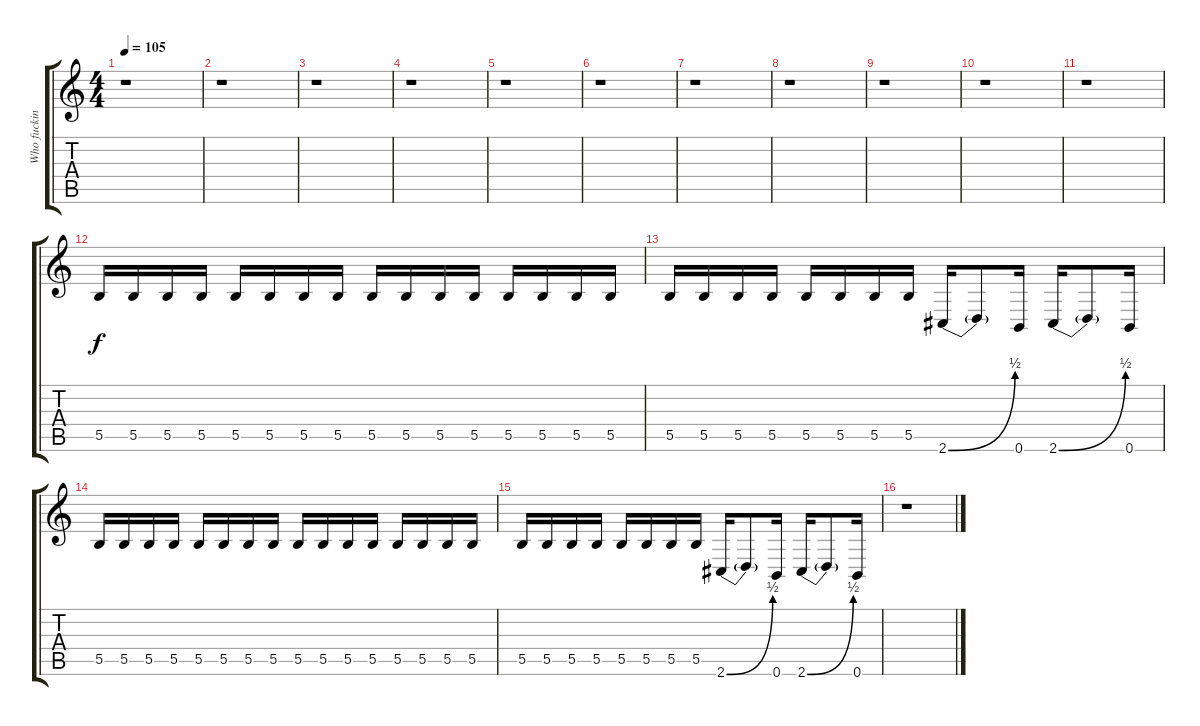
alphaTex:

\track ("Who fucking Knows - Fills" "Who fuckin") {instrument distortionguitar}
\staff {score tabs}
\tuning (Db4 Ab3 E3 B2 Gb2 B1) {hide}
\ts (4 4)
\tempo 105
\clef g2
\ks c
r.1{dy f} |
r.1 |
r.1 |
r.1 |
r.1 |
r.1 |
r.1 |
r.1 |
r.1 |
r.1 |
r.1 |
5.5.16 5.5.16 5.5.16 5.5.16 5.5.16 5.5.16 5.5.16 5.5.16 5.5.16 5.5.16 5.5.16 5.5.16 5.5.16 5.5.16 5.5.16 5.5.16 |
5.5.16 5.5.16 5.5.16 5.5.16 5.5.16 5.5.16 5.5.16 5.5.16 2.6{be (bend 0 0 60 2)}.16 2.6{t}.8 0.6.16 2.6{be (bend 0 0 60 2)}.16 2.6{t}.8 0.6.16 |
5.5.16 5.5.16 5.5.16 5.5.16 5.5.16 5.5.16 5.5.16 5.5.16 5.5.16 5.5.16 5.5.16 5.5.16 5.5.16 5.5.16 5.5.16 5.5.16 |
5.5.16 5.5.16 5.5.16 5.5.16 5.5.16 5.5.16 5.5.16 5.5.16 2.6{be (bend 0 0 60 2)}.16 2.6{t}.8 0.6.16 2.6{be (bend 0 0 60 2)}.16 2.6{t}.8 0.6.16 |
r.1
